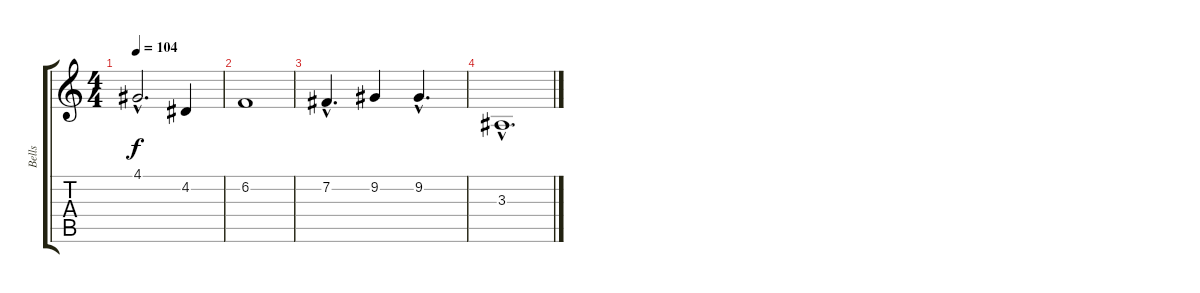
\track ("Bells" "Bells") {instrument tinklebell}
\staff {score tabs}
\tuning (E4 B3 G3 D3 A2 E2) {hide}
\ts (4 4)
\tempo 104
\clef g2
\ks c
4.1{hac}.2{d dy f} 4.2.4 |
6.2.1 |
7.2{hac}.4{d} 9.2.4 9.2{hac}.4{d} |
3.3{hac}.1{d}
